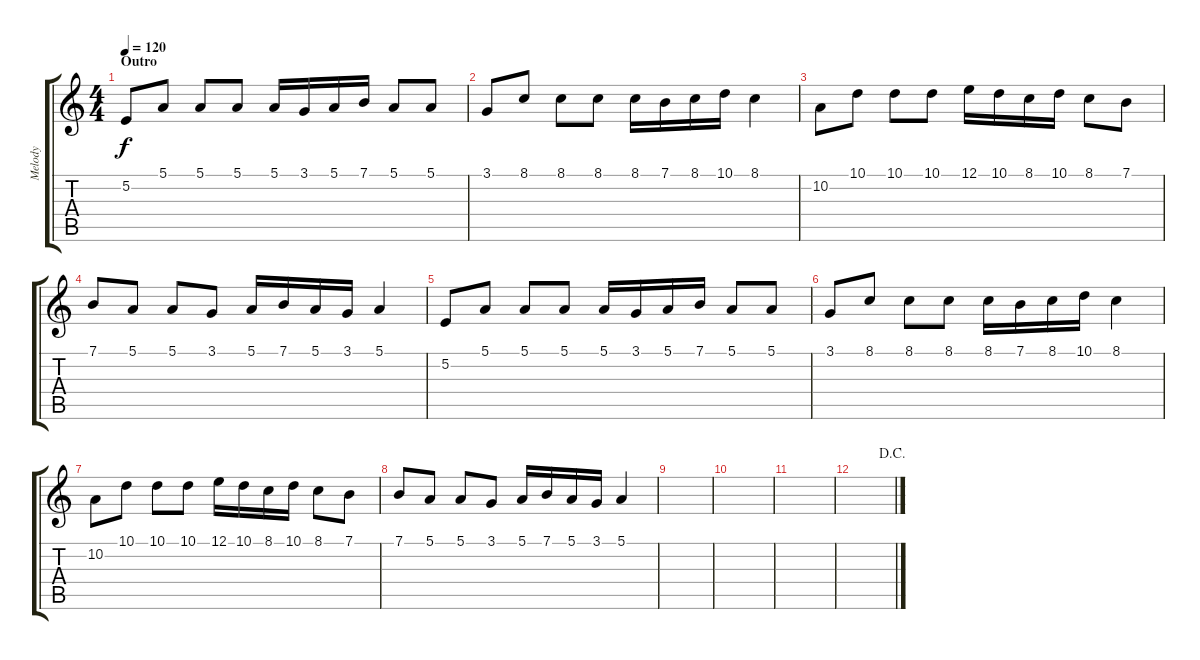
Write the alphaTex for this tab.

\track ("Melody" "Melody") {instrument stringensemble1}
\staff {score tabs}
\tuning (E4 B3 G3 D3 A2 E2) {hide}
\ts (4 4)
\section ("" "Outro")
\tempo 120
\clef g2
\ks c
5.2.8{dy f volume 11} 5.1.8 5.1.8 5.1.8 5.1.16 3.1.16 5.1.16 7.1.16 5.1.8 5.1.8 |
3.1.8 8.1.8 8.1.8 8.1.8 8.1.16 7.1.16 8.1.16 10.1.16 8.1.4 |
10.2.8 10.1.8 10.1.8 10.1.8 12.1.16 10.1.16 8.1.16 10.1.16 8.1.8 7.1.8 |
7.1.8 5.1.8 5.1.8 3.1.8 5.1.16 7.1.16 5.1.16 3.1.16 5.1.4 |
5.2.8 5.1.8 5.1.8 5.1.8 5.1.16 3.1.16 5.1.16 7.1.16 5.1.8 5.1.8 |
3.1.8 8.1.8 8.1.8 8.1.8 8.1.16 7.1.16 8.1.16 10.1.16 8.1.4 |
10.2.8 10.1.8 10.1.8 10.1.8 12.1.16 10.1.16 8.1.16 10.1.16 8.1.8 7.1.8 |
7.1.8 5.1.8 5.1.8 3.1.8 5.1.16 7.1.16 5.1.16 3.1.16 5.1.4 |
|
|
|
\jump dacapo
